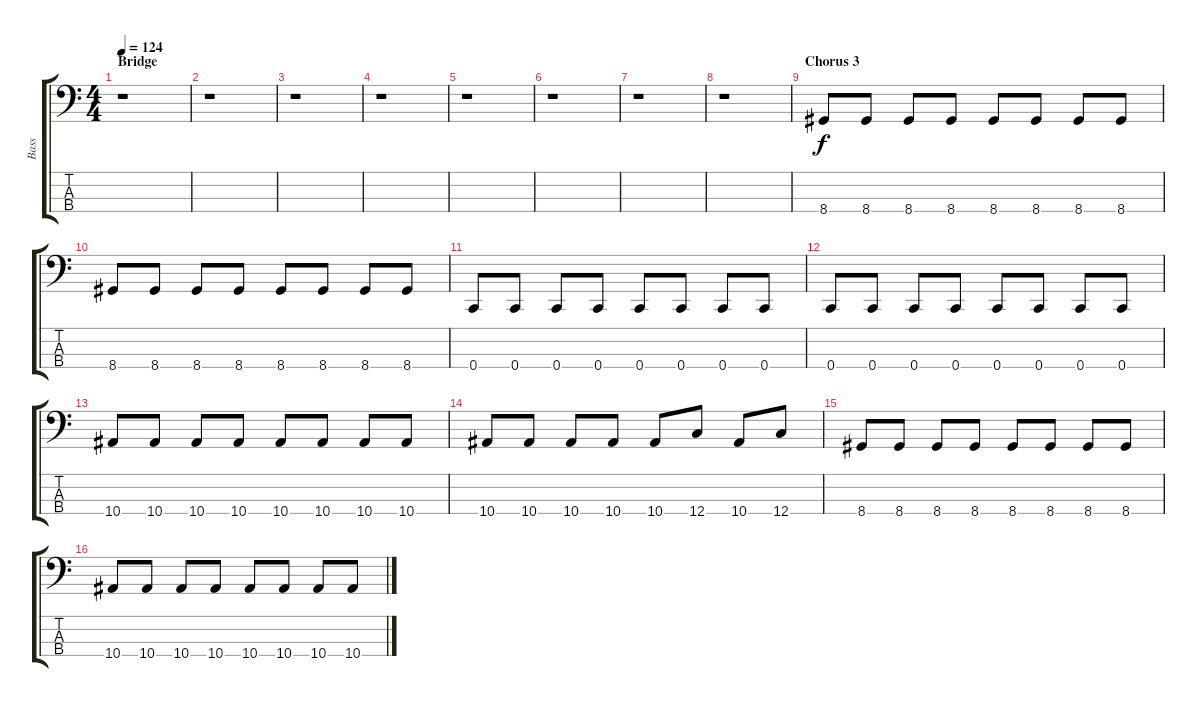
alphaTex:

\track ("Bass" "Bass") {instrument electricbasspick}
\staff {score tabs}
\tuning (F2 C2 G1 C1) {hide}
\ts (4 4)
\section ("" "Bridge")
\tempo 124
\clef f4
\ks c
r.1{dy f} |
r.1 |
r.1 |
r.1 |
r.1 |
r.1 |
r.1 |
r.1 |
\section ("" "Chorus 3")
8.4.8 8.4.8 8.4.8 8.4.8 8.4.8 8.4.8 8.4.8 8.4.8 |
8.4.8 8.4.8 8.4.8 8.4.8 8.4.8 8.4.8 8.4.8 8.4.8 |
0.4.8 0.4.8 0.4.8 0.4.8 0.4.8 0.4.8 0.4.8 0.4.8 |
0.4.8 0.4.8 0.4.8 0.4.8 0.4.8 0.4.8 0.4.8 0.4.8 |
10.4.8 10.4.8 10.4.8 10.4.8 10.4.8 10.4.8 10.4.8 10.4.8 |
10.4.8 10.4.8 10.4.8 10.4.8 10.4.8 12.4.8 10.4.8 12.4.8 |
8.4.8 8.4.8 8.4.8 8.4.8 8.4.8 8.4.8 8.4.8 8.4.8 |
10.4.8 10.4.8 10.4.8 10.4.8 10.4.8 10.4.8 10.4.8 10.4.8
